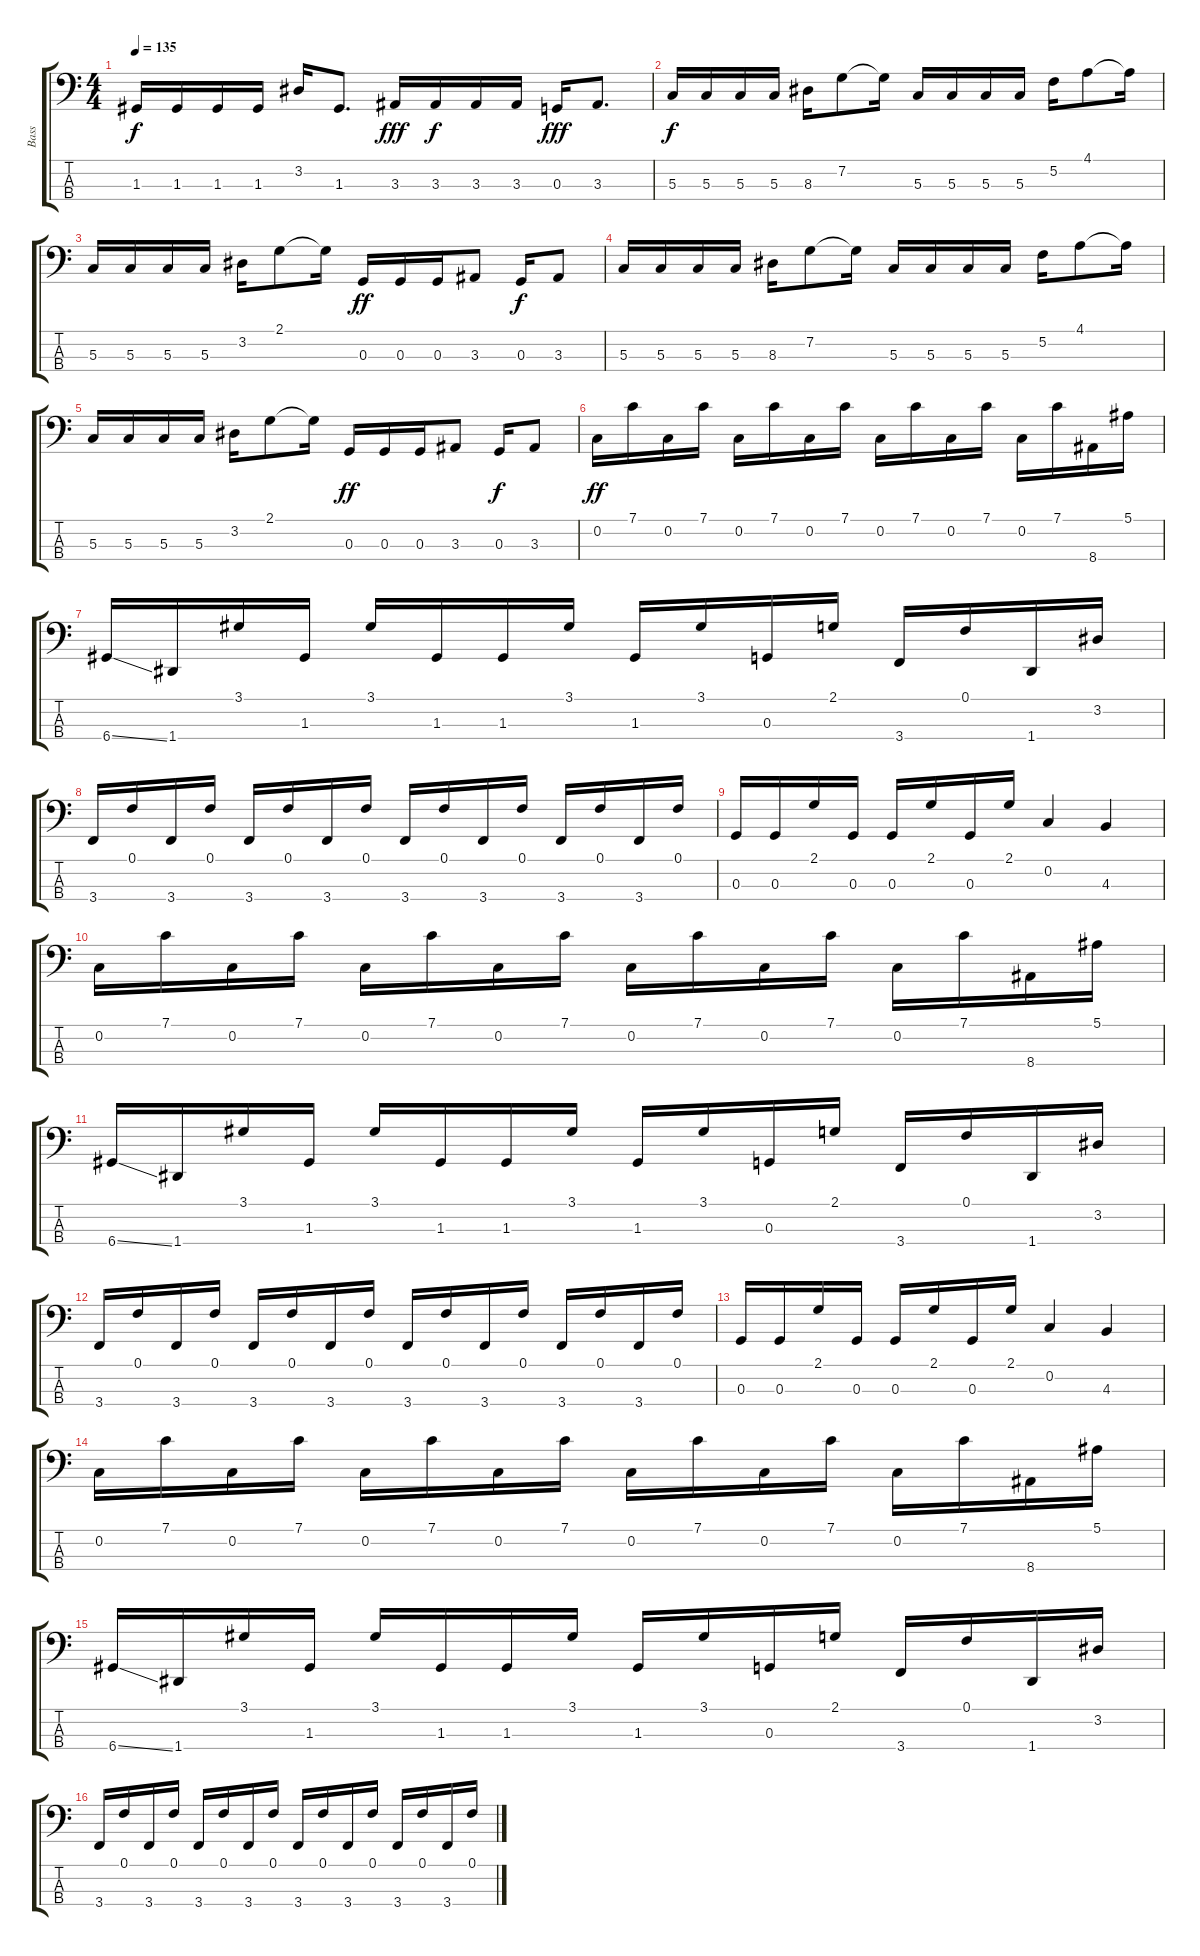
\track ("Bass" "Bass") {instrument electricbasspick}
\staff {score tabs}
\tuning (F2 C2 G1 D1) {hide}
\ts (4 4)
\tempo 135
\clef f4
\ks c
1.3.16{dy f} 1.3.16 1.3.16 1.3.16 3.2.16 1.3.8{d} 3.3.16{dy fff} 3.3.16{dy f} 3.3.16 3.3.16 0.3.16{dy fff} 3.3.8{d} |
5.3.16{dy f} 5.3.16 5.3.16 5.3.16 8.3.16 7.2.8 7.2{t}.16 5.3.16 5.3.16 5.3.16 5.3.16 5.2.16 4.1.8 4.1{t}.16 |
5.3.16 5.3.16 5.3.16 5.3.16 3.2.16 2.1.8 2.1{t}.16 0.3.16{dy ff} 0.3.16 0.3.16 3.3.8 0.3.16{dy f} 3.3.8 |
5.3.16 5.3.16 5.3.16 5.3.16 8.3.16 7.2.8 7.2{t}.16 5.3.16 5.3.16 5.3.16 5.3.16 5.2.16 4.1.8 4.1{t}.16 |
5.3.16 5.3.16 5.3.16 5.3.16 3.2.16 2.1.8 2.1{t}.16 0.3.16{dy ff} 0.3.16 0.3.16 3.3.8 0.3.16{dy f} 3.3.8 |
0.2.16{dy ff} 7.1.16 0.2.16 7.1.16 0.2.16 7.1.16 0.2.16 7.1.16 0.2.16 7.1.16 0.2.16 7.1.16 0.2.16 7.1.16 8.4.16 5.1.16 |
6.4{ss}.16 1.4.16 3.1.16 1.3.16 3.1.16 1.3.16 1.3.16 3.1.16 1.3.16 3.1.16 0.3.16 2.1.16 3.4.16 0.1.16 1.4.16 3.2.16 |
3.4.16 0.1.16 3.4.16 0.1.16 3.4.16 0.1.16 3.4.16 0.1.16 3.4.16 0.1.16 3.4.16 0.1.16 3.4.16 0.1.16 3.4.16 0.1.16 |
0.3.16 0.3.16 2.1.16 0.3.16 0.3.16 2.1.16 0.3.16 2.1.16 0.2.4 4.3.4 |
0.2.16 7.1.16 0.2.16 7.1.16 0.2.16 7.1.16 0.2.16 7.1.16 0.2.16 7.1.16 0.2.16 7.1.16 0.2.16 7.1.16 8.4.16 5.1.16 |
6.4{ss}.16 1.4.16 3.1.16 1.3.16 3.1.16 1.3.16 1.3.16 3.1.16 1.3.16 3.1.16 0.3.16 2.1.16 3.4.16 0.1.16 1.4.16 3.2.16 |
3.4.16 0.1.16 3.4.16 0.1.16 3.4.16 0.1.16 3.4.16 0.1.16 3.4.16 0.1.16 3.4.16 0.1.16 3.4.16 0.1.16 3.4.16 0.1.16 |
0.3.16 0.3.16 2.1.16 0.3.16 0.3.16 2.1.16 0.3.16 2.1.16 0.2.4 4.3.4 |
0.2.16 7.1.16 0.2.16 7.1.16 0.2.16 7.1.16 0.2.16 7.1.16 0.2.16 7.1.16 0.2.16 7.1.16 0.2.16 7.1.16 8.4.16 5.1.16 |
6.4{ss}.16 1.4.16 3.1.16 1.3.16 3.1.16 1.3.16 1.3.16 3.1.16 1.3.16 3.1.16 0.3.16 2.1.16 3.4.16 0.1.16 1.4.16 3.2.16 |
3.4.16 0.1.16 3.4.16 0.1.16 3.4.16 0.1.16 3.4.16 0.1.16 3.4.16 0.1.16 3.4.16 0.1.16 3.4.16 0.1.16 3.4.16 0.1.16
